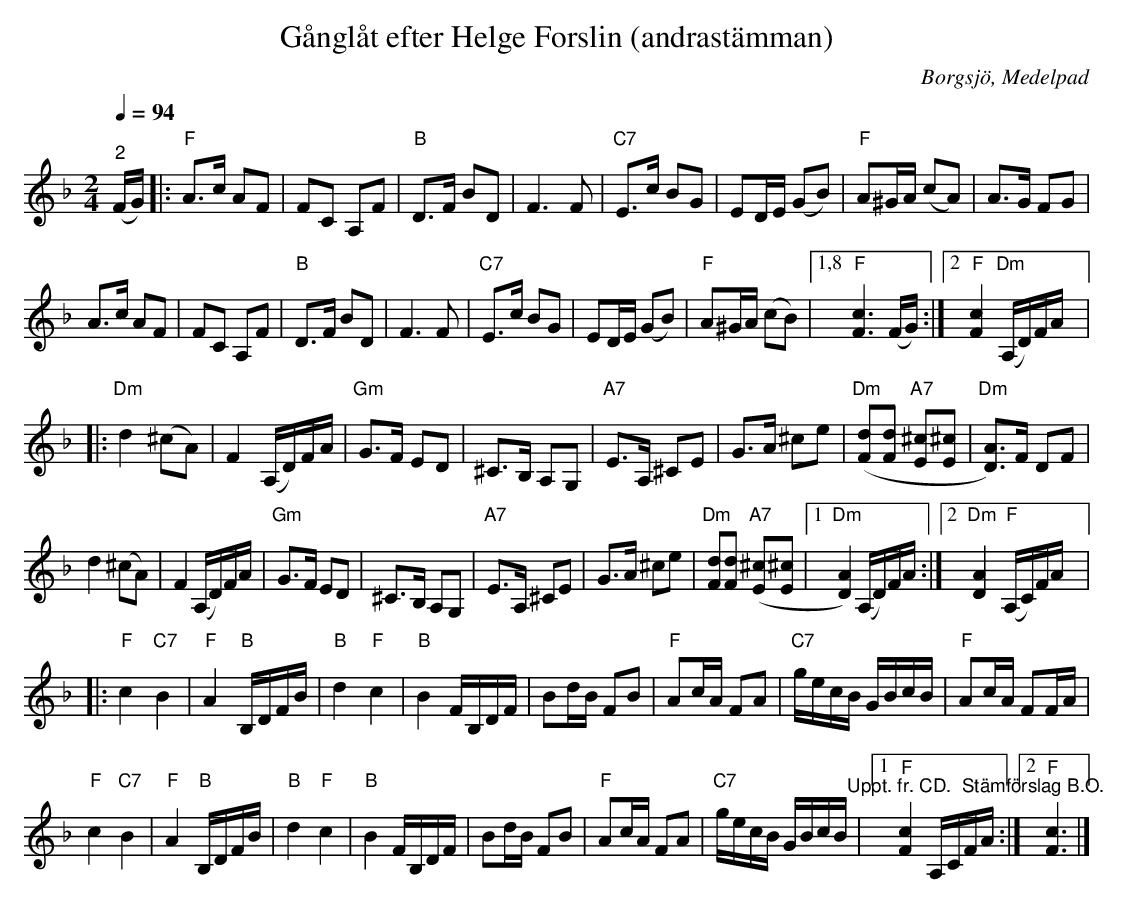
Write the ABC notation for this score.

X:1
T:Gånglåt efter Helge Forslin (andrastämman)
O:Borgsjö, Medelpad
L:1/8
Q:1/4=94
M:2/4
K:Dm
V:2
"^2" (F/G/) |: "F" A>c AF | FC A,F |"B" D>F BD | F3 F | "C7" E>c BG | ED/E/ (GB) | "F" A^G/A/ (cA) | A>G FG |
A>c AF | FC A,F | "B" D>F BD | F3 F |"C7" E>c BG | ED/E/ (GB) | "F" A^G/A/ (cB) |1,8"F" [Fc]3 (F/G/) :|2"F" [Fc]2"Dm" (A,/D/)F/A/ |:
"Dm" d2 (^cA) | F2 (A,/D/)F/A/ |"Gm" G>F ED | ^C>B, A,G, |"A7" E>A, ^CE | G>A ^ce | "Dm" ([Fd][Fd] "A7" [E^c][E^c] | "Dm" [DA]>)F DF |
d2 (^cA) | F2 (A,/D/)F/A/ | "Gm" G>F ED | ^C>B, A,G, |"A7" E>A, ^CE | G>A ^ce | "Dm" [Fd][Fd]"A7" ([E^c][E^c] |1 "Dm" [DA]2) (A,/D/)F/A/ :|2 "Dm" [DA]2 "F" (A,/C/)F/A/ |:
"F" c2 "C7" B2 |"F" A2"B" B,/D/F/B/ | "B" d2 "F" c2 |"B" B2 F/B,/D/F/ | Bd/B/ FB |"F" Ac/A/ FA |"C7" g/e/c/B/ G/B/c/B/ |"F" Ac/A/ FF/A/ |
"F"c2"C7" B2 |"F" A2"B" B,/D/F/B/ |"B" d2"F" c2 | "B" B2 F/B,/D/F/ | Bd/B/ FB |"F" Ac/A/ FA |"C7" g/e/c/B/ G/B/c/B/"^Uppt. fr. CD.  Stämförslag B.O." |1 "F" [Fc]2 A,/C/F/A/ :|2 "F" [Fc]3 |]
